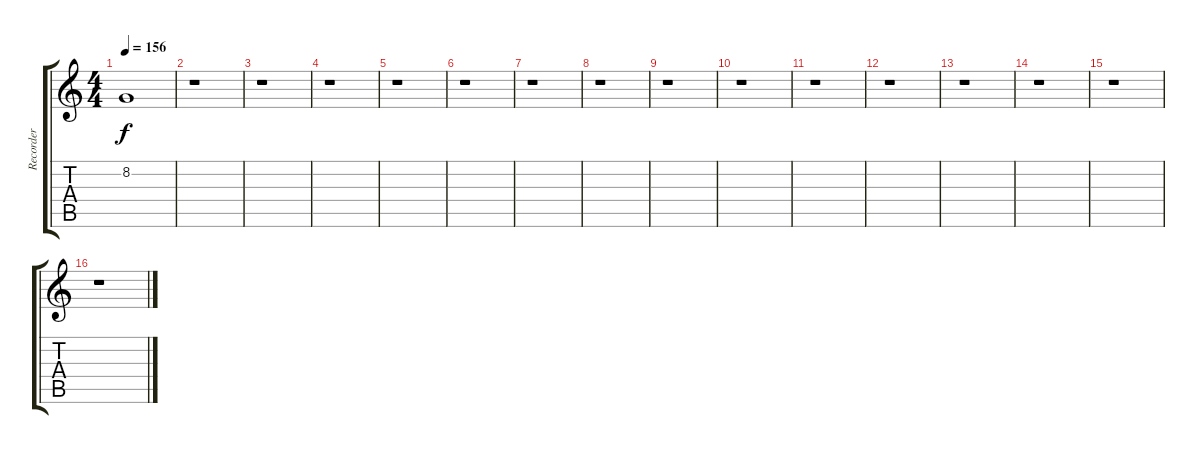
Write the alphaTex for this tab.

\track ("Recorder" "Recorder") {instrument recorder}
\staff {score tabs}
\tuning (E4 B3 G3 D3 A2 E2) {hide}
\ts (4 4)
\tempo 156
\clef g2
\ks c
8.2{t}.1{dy f} |
r.1 |
r.1 |
r.1 |
r.1 |
r.1 |
r.1 |
r.1 |
r.1 |
r.1 |
r.1 |
r.1 |
r.1 |
r.1 |
r.1 |
r.1
